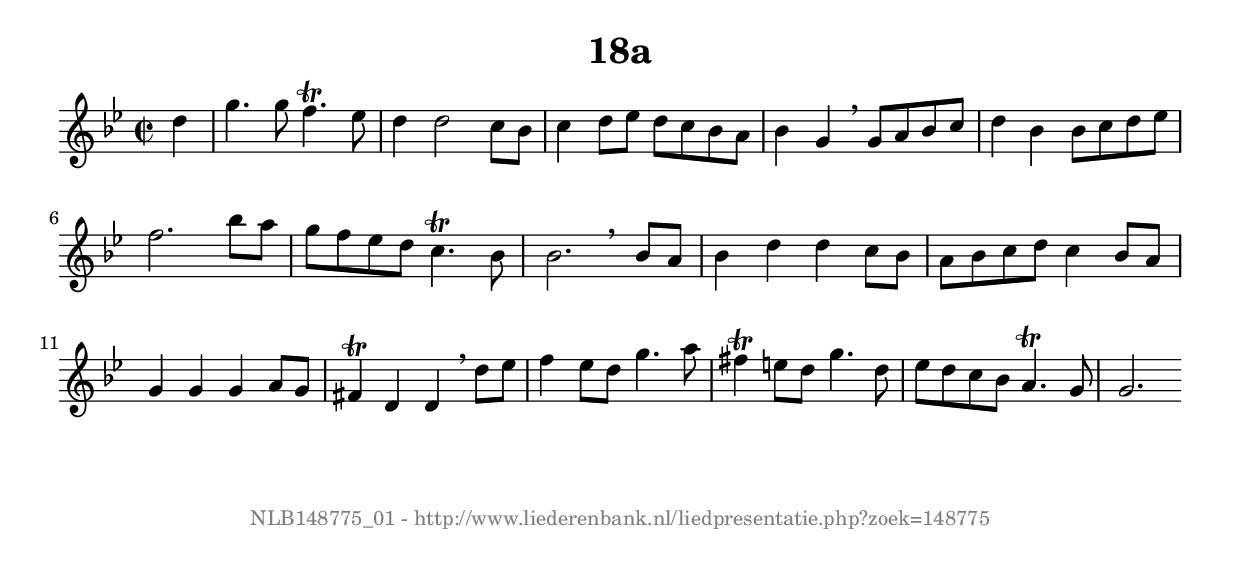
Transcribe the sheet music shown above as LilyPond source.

%
% produced by wce2krn 1.64 (7 June 2014)
%
\version"2.16"
#(append! paper-alist '(("long" . (cons (* 210 mm) (* 2000 mm)))))
#(set-default-paper-size "long")
sb = {\breathe}
mBreak = {\breathe }
bBreak = {\breathe }
x = {\once\override NoteHead #'style = #'cross }
gl=\glissando
itime={\override Staff.TimeSignature #'stencil = ##f }
ficta = {\once\set suggestAccidentals = ##t}
fine = {\once\override Score.RehearsalMark #'self-alignment-X = #1 \mark \markup {\italic{Fine}}}
dc = {\once\override Score.RehearsalMark #'self-alignment-X = #1 \mark \markup {\italic{D.C.}}}
dcf = {\once\override Score.RehearsalMark #'self-alignment-X = #1 \mark \markup {\italic{D.C. al Fine}}}
dcc = {\once\override Score.RehearsalMark #'self-alignment-X = #1 \mark \markup {\italic{D.C. al Coda}}}
ds = {\once\override Score.RehearsalMark #'self-alignment-X = #1 \mark \markup {\italic{D.S.}}}
dsf = {\once\override Score.RehearsalMark #'self-alignment-X = #1 \mark \markup {\italic{D.S. al Fine}}}
dsc = {\once\override Score.RehearsalMark #'self-alignment-X = #1 \mark \markup {\italic{D.S. al Coda}}}
pv = {\set Score.repeatCommands = #'((volta "1"))}
sv = {\set Score.repeatCommands = #'((volta "2"))}
tv = {\set Score.repeatCommands = #'((volta "3"))}
qv = {\set Score.repeatCommands = #'((volta "4"))}
xv = {\set Score.repeatCommands = #'((volta #f))}
\header{ tagline = ""
title = "18a"
}
\score {{
\key g \minor
\relative g'
{
\set melismaBusyProperties = #'()
\partial 32*8
\time 2/2
\tempo 4=120
\override Score.MetronomeMark #'transparent = ##t
\override Score.RehearsalMark #'break-visibility = #(vector #t #t #f)
d'4 g4. g8 f4.^\trill es8 d4 d2 c8 bes c4 d8 es d c bes a bes4 g \sb g8 a bes c d4 bes bes8 c d es f2. bes8 a g f es d c4.^\trill bes8 bes2. \bar ":|:" \bBreak
bes8 a bes4 d d c8 bes a bes c d c4 bes8 a g4 g g a8 g fis4^\trill d d \sb d'8 es f4 es8 d g4. a8 fis4^\trill e8 d g4. d8 es d c bes a4.^\trill g8 g2. \bar ":|"
 }}
 \midi { }
 \layout {
            indent = 0.0\cm
}
}
\markup { \vspace #0 } \markup { \with-color #grey \fill-line { \center-column { \smaller "NLB148775_01 - http://www.liederenbank.nl/liedpresentatie.php?zoek=148775" } } }
